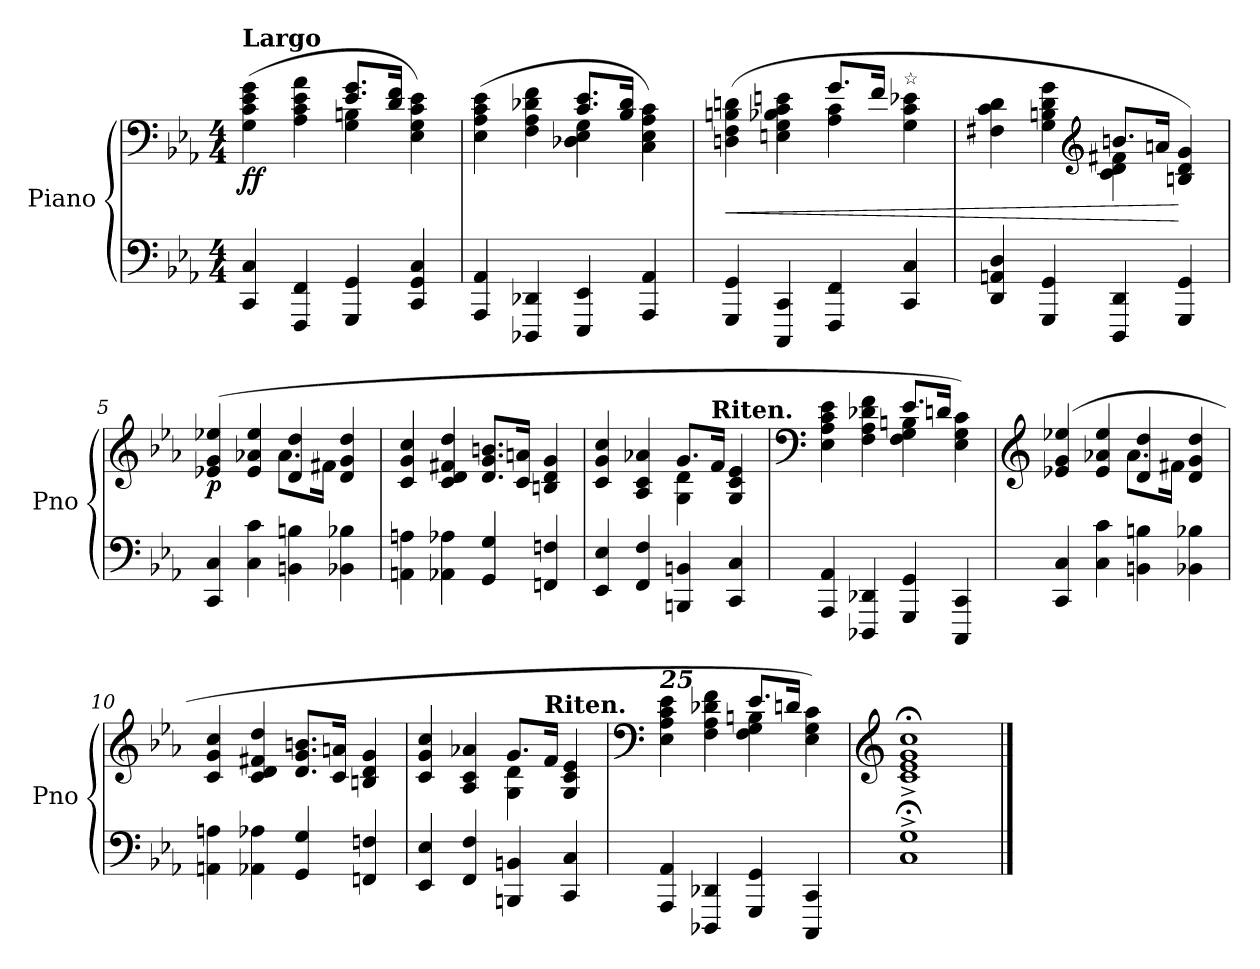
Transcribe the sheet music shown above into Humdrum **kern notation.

**kern	**kern	**dynam
*part1	*part1	*part1
*staff2	*staff1	*staff1/2
*I"Piano	*	*
*I'Pno	*	*
*clefF4	*clefF4	*
*k[b-e-a-]	*k[b-e-a-]	*
*M4/4	*M4/4	*
=1	=1	=1
*	*^	*
!	!LO:TX:a:B:t=Largo	!	!
!	!	!	!LO:DY:b
4CC/ 4C/	(>4G\ 4c\ 4e-\ 4g\	2ryy	ff
4FFF/ 4FF/	4A-\ 4c\ 4e-\ 4a-\	.	.
4GGG/ 4GG/	8.e-/ 8.g/L	4G\ 4Bn\	.
.	16d/ 16f/Jk	.	.
4CC/ 4GG/ 4C/	4E-\ 4G\ 4c\ 4e-\)	4ryy	.
=2	=2	=2	=2
4AAA-/ 4AA-/	(>4E-\ 4A-\ 4c\ 4e-\	2ryy	.
4DDD-X/ 4DD-X/	4F\ 4A-\ 4d-X\ 4f\	.	.
4EEE-/ 4EE-/	8.c/ 8.e-/L	4D-X\ 4E-\ 4G\	.
.	16B-/ 16d-/Jk	.	.
4AAA-/ 4AA-/	4C\ 4E-\ 4A-\ 4c\)	4ryy	.
=3	=3	=3	=3
!	!	!	!LO:HP:b
4GGG/ 4GG/	(>4Dn\ 4F\ 4Bn\ 4dn\	2ryy	<
4CCC/ 4CC/	4En\ 4G\ 4B-X\ 4c\ 4en\	.	.
4FFF/ 4FF/	8.g/L	4A-\ 4c\	.
.	16f/Jk	.	.
!	!LO:TX:a:t=☆	!	!
4CC/ 4C/	4G\ 4c\ 4e-X\	4ryy	.
=4	=4	=4	=4
4DD/ 4AAn/ 4D/	4F#X\ 4c\ 4d\	2ryy	.
4GGG/ 4GG/	4G\ 4Bn\ 4d\ 4g\	.	.
*	*clefG2	*	*
4DDD/ 4DD/	8.bn/L	4c\ 4d\ 4f#X\	.
.	16an/Jk	.	.
4GGG/ 4GG/	4Bn/ 4d/ 4g/)	4ryy	[
!!LO:LB:g=z	!!
=5	=5	=5	=5
!	!	!	!LO:DY:b
4CC/ 4C/	(>4e-X/ 4g/ 4ee-X/	2ryy	p
4C\ 4c\	4e-/ 4a-X/ 4ee-/	.	.
4BBn\ 4Bn\	4d/ 4dd/	8.a-\L	.
.	.	16f#X\Jk	.
4BB-X\ 4B-X\	4d/ 4g/ 4dd/	4ryy	.
*	*v	*v	*
=6	=6	=6
4AAn\ 4An\	4c/ 4g/ 4cc/	.
4AA-X\ 4A-X\	4c/ 4d/ 4f#X/ 4dd/	.
4GG/ 4G/	8.d/ 8.g/ 8.bn/L	.
.	16c/ 16an/Jk	.
4FFn/ 4Fn/	4Bn/ 4d/ 4g/	.
=7	=7	=7
*	*^	*
4EE-/ 4E-/	4c/ 4g/ 4cc/	2ryy	.
4FF/ 4F/	4A-/ 4c/ 4a-X/	.	.
4BBBn/ 4BBn/	8.g/L	4G\ 4d\	.
!	!LO:TX:a:B:t=Riten.	!	!
.	16f/Jk	.	.
4CC/ 4C/	4G/ 4c/ 4e-/	4ryy	.
=8	=8	=8	=8
*	*clefF4	*	*
4AAA-/ 4AA-/	4E-\ 4A-\ 4c\ 4e-\	2ryy	.
4DDD-X/ 4DD-X/	4F\ 4A-\ 4d-X\ 4f\	.	.
4GGG/ 4GG/	8.e-/L	4F\ 4G\ 4Bn\	.
.	16dn/Jk	.	.
4CCC/ 4CC/	4E-\ 4G\ 4c\)	4ryy	.
!!LO:LB:g=z	!!
=9	=9	=9	=9
*	*clefG2	*	*
!	!	!	!LO:DY:b=2
!	!	!	!LO:DY:n=1:a=2
4CC/ 4C/	(>4e-X/ 4g/ 4ee-X/	2ryy	other-dynamics pp
4C\ 4c\	4e-/ 4a-X/ 4ee-/	.	.
4BBn\ 4Bn\	4d/ 4dd/	8.a-\L	.
.	.	16f#X\Jk	.
4BB-X\ 4B-X\	4d/ 4g/ 4dd/	4ryy	.
*	*v	*v	*
=10	=10	=10
4AAn\ 4An\	4c/ 4g/ 4cc/	.
4AA-X\ 4A-X\	4c/ 4d/ 4f#X/ 4dd/	.
4GG/ 4G/	8.d/ 8.g/ 8.bn/L	.
.	16c/ 16an/Jk	.
4FFn/ 4Fn/	4Bn/ 4d/ 4g/	.
=11	=11	=11
*	*^	*
4EE-/ 4E-/	4c/ 4g/ 4cc/	2ryy	.
4FF/ 4F/	4A-/ 4c/ 4a-X/	.	.
4BBBn/ 4BBn/	8.g/L	4G\ 4d\	.
!	!LO:TX:a:B:t=Riten.	!	!
.	16f/Jk	.	.
4CC/ 4C/	4G/ 4c/ 4e-/	4ryy	.
=12	=12	=12	=12
*	*clefF4	*	*
!	!LO:TX:a:Bi:t=25	!	!
4AAA-/ 4AA-/	4E-\ 4A-\ 4c\ 4e-\	2ryy	.
4DDD-X/ 4DD-X/	4F\ 4A-\ 4d-X\ 4f\	.	.
4GGG/ 4GG/	8.e-/L	4F\ 4G\ 4Bn\	.
.	16dn/Jk	.	.
4CCC/ 4CC/	4E-\ 4G\ 4c\)	4ryy	.
*	*v	*v	*
=13	=13	=13
*	*clefG2	*
*	*^	*
!	!LO:TX:a:Bi:t=20	!	!
*	*v	*v	*
1C;<^ 1G;<^	1c;<^ 1e-;<^ 1g;<^ 1cc;<^	.
==	==	==
*-	*-	*-
